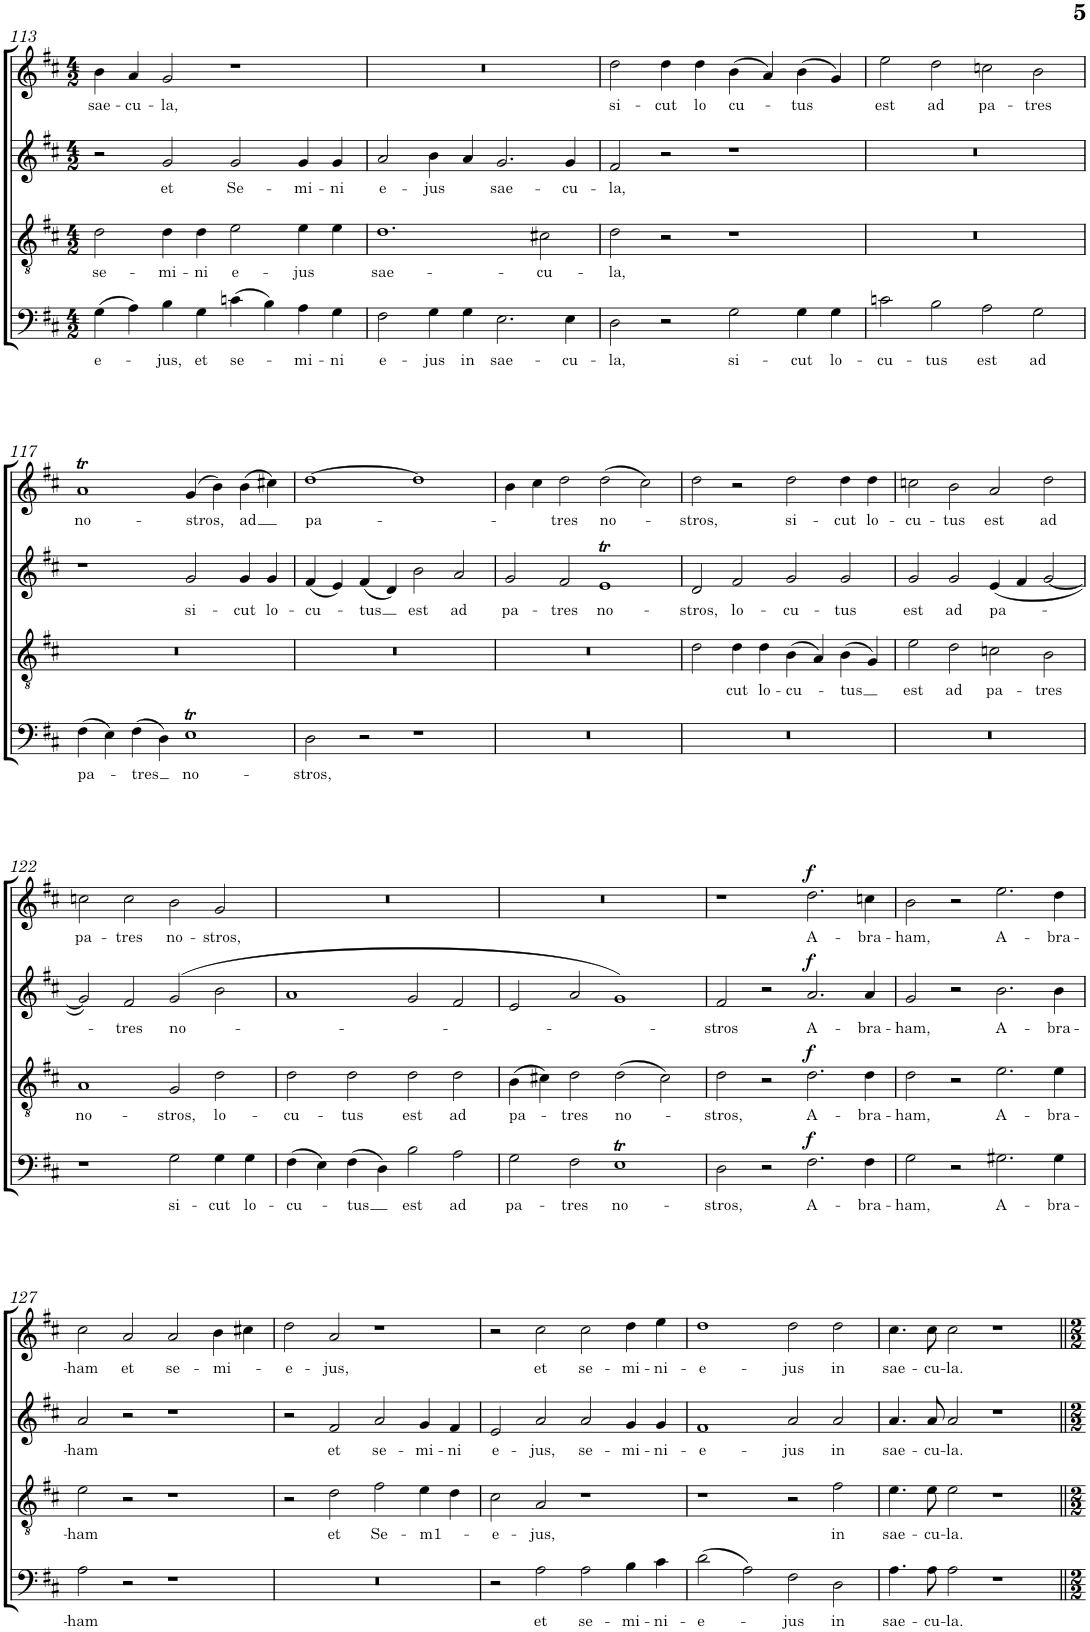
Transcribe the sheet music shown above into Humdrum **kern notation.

**kern	**text	**dynam	**kern	**text	**dynam	**kern	**text	**dynam	**kern	**text	**dynam
*part4	*part4	*part4	*part3	*part3	*part3	*part2	*part2	*part2	*part1	*part1	*part1
*staff4	*staff4	*staff4	*staff3	*staff3	*staff3	*staff2	*staff2	*staff2	*staff1	*staff1	*staff1
*I"Bass	*	*	*I"Tenor	*	*	*I"Alto	*	*	*I"Soprano	*	*
!!LO:PB:g=z
*clefF4	*	*	*clefGv2	*	*	*clefG2	*	*	*clefG2	*	*
*k[f#c#]	*	*	*k[f#c#]	*	*	*k[f#c#]	*	*	*k[f#c#]	*	*
*M4/2	*	*	*M4/2	*	*	*M4/2	*	*	*M4/2	*	*
=113	=113	=113	=113	=113	=113	=113	=113	=113	=113	=113	=113
!	!LO:LY:b	!	!	!LO:LY:b	!	!	!	!	!	!LO:LY:b	!
(4G\	-e-	.	2d\	se-	.	2r	.	.	4b\	sae-	.
!	!	!	!	!	!	!	!	!	!	!LO:LY:b	!
4A\)	.	.	.	.	.	.	.	.	4a/	-cu-	.
!	!LO:LY:b	!	!	!LO:LY:b	!	!	!LO:LY:b	!	!	!LO:LY:b	!
4B\	-jus,	.	4d\	-mi-	.	2g/	et	.	2g/	-la,	.
!	!LO:LY:b	!	!	!LO:LY:b	!	!	!	!	!	!	!
4G\	et	.	4d\	-ni	.	.	.	.	.	.	.
!	!LO:LY:b	!	!	!LO:LY:b	!	!	!LO:LY:b	!	!	!	!
(4cn\	se-	.	2e\	-e-	.	2g/	Se-	.	1r	.	.
4B\)	.	.	.	.	.	.	.	.	.	.	.
!	!LO:LY:b	!	!	!LO:LY:b	!	!	!LO:LY:b	!	!	!	!
4A\	-mi-	.	4e\	-jus	.	4g/	-mi-	.	.	.	.
!	!LO:LY:b	!	!	!	!	!	!LO:LY:b	!	!	!	!
4G\	-ni	.	4e\	.	.	4g/	-ni	.	.	.	.
=114	=114	=114	=114	=114	=114	=114	=114	=114	=114	=114	=114
!	!LO:LY:b	!	!	!LO:LY:b	!	!	!LO:LY:b	!	!	!	!
2F#\	-e-	.	1.d	sae-	.	2a/	e-	.	0r	.	.
!	!LO:LY:b	!	!	!	!	!	!LO:LY:b	!	!	!	!
4G\	-jus	.	.	.	.	4b\	-jus	.	.	.	.
!	!LO:LY:b	!	!	!	!	!	!	!	!	!	!
4G\	in	.	.	.	.	4a/	.	.	.	.	.
!	!LO:LY:b	!	!	!	!	!	!LO:LY:b	!	!	!	!
2.E\	sae-	.	.	.	.	2.g/	sae-	.	.	.	.
!	!	!	!	!LO:LY:b	!	!	!	!	!	!	!
.	.	.	2c#X\	-cu-	.	.	.	.	.	.	.
!	!LO:LY:b	!	!	!	!	!	!LO:LY:b	!	!	!	!
4E\	-cu-	.	.	.	.	4g/	-cu-	.	.	.	.
=115	=115	=115	=115	=115	=115	=115	=115	=115	=115	=115	=115
!	!LO:LY:b	!	!	!LO:LY:b	!	!	!LO:LY:b	!	!	!LO:LY:b	!
2D\	-la,	.	2d\	-la,	.	2f#/	-la,	.	2dd\	si-	.
!	!	!	!	!	!	!	!	!	!	!LO:LY:b	!
2r	.	.	2r	.	.	2r	.	.	4dd\	-cut	.
!	!	!	!	!	!	!	!	!	!	!LO:LY:b	!
.	.	.	.	.	.	.	.	.	4dd\	lo	.
!	!LO:LY:b	!	!	!	!	!	!	!	!	!LO:LY:b	!
2G\	si-	.	1r	.	.	1r	.	.	(4b\	cu-	.
.	.	.	.	.	.	.	.	.	4a/)	.	.
!	!LO:LY:b	!	!	!	!	!	!	!	!	!LO:LY:b	!
4G\	-cut	.	.	.	.	.	.	.	(4b\	-tus	.
!	!LO:LY:b	!	!	!	!	!	!	!	!	!	!
4G\	lo-	.	.	.	.	.	.	.	4g/)	.	.
=116	=116	=116	=116	=116	=116	=116	=116	=116	=116	=116	=116
!	!LO:LY:b	!	!	!	!	!	!	!	!	!LO:LY:b	!
2cn\	-cu-	.	0r	.	.	0r	.	.	2ee\	est	.
!	!LO:LY:b	!	!	!	!	!	!	!	!	!LO:LY:b	!
2B\	-tus	.	.	.	.	.	.	.	2dd\	ad	.
!	!LO:LY:b	!	!	!	!	!	!	!	!	!LO:LY:b	!
2A\	est	.	.	.	.	.	.	.	2ccn\	pa-	.
!	!LO:LY:b	!	!	!	!	!	!	!	!	!LO:LY:b	!
2G\	ad	.	.	.	.	.	.	.	2b\	-tres	.
!!LO:LB:g=z
=117	=117	=117	=117	=117	=117	=117	=117	=117	=117	=117	=117
!	!LO:LY:b	!	!	!	!	!	!	!	!	!LO:LY:b	!
(4F#\	pa-	.	0r	.	.	1r	.	.	1aT	no-	.
4E\)	.	.	.	.	.	.	.	.	.	.	.
!	!LO:LY:b	!	!	!	!	!	!	!	!	!	!
(4F#\	-tres	.	.	.	.	.	.	.	.	.	.
4D\)	.	.	.	.	.	.	.	.	.	.	.
!	!LO:LY:b	!	!	!	!	!	!LO:LY:b	!	!	!LO:LY:b	!
1ET	no-	.	.	.	.	2g/	si-	.	(4g/	-stros,	.
.	.	.	.	.	.	.	.	.	4b\)	.	.
!	!	!	!	!	!	!	!LO:LY:b	!	!	!LO:LY:b	!
.	.	.	.	.	.	4g/	cut	.	(4b\	ad	.
!	!	!	!	!	!	!	!LO:LY:b	!	!	!	!
.	.	.	.	.	.	4g/	lo-	.	4cc#X\)	.	.
=118	=118	=118	=118	=118	=118	=118	=118	=118	=118	=118	=118
!	!LO:LY:b	!	!	!	!	!	!LO:LY:b	!	!	!LO:LY:b	!
2D\	-stros,	.	0r	.	.	(4f#/	-cu-	.	[1dd	pa-	.
.	.	.	.	.	.	4e/)	.	.	.	.	.
!	!	!	!	!	!	!	!LO:LY:b	!	!	!	!
2r	.	.	.	.	.	(4f#/	-tus	.	.	.	.
.	.	.	.	.	.	4d/)	.	.	.	.	.
!	!	!	!	!	!	!	!LO:LY:b	!	!	!	!
1r	.	.	.	.	.	2b\	est	.	1dd]	.	.
!	!	!	!	!	!	!	!LO:LY:b	!	!	!	!
.	.	.	.	.	.	2a/	ad	.	.	.	.
=119	=119	=119	=119	=119	=119	=119	=119	=119	=119	=119	=119
!	!	!	!	!	!	!	!LO:LY:b	!	!	!	!
0r	.	.	0r	.	.	2g/	pa-	.	4b\	.	.
.	.	.	.	.	.	.	.	.	4cc#\	.	.
!	!	!	!	!	!	!	!LO:LY:b	!	!	!LO:LY:b	!
.	.	.	.	.	.	2f#/	-tres	.	2dd\	-tres	.
!	!	!	!	!	!	!	!LO:LY:b	!	!	!LO:LY:b	!
.	.	.	.	.	.	1eT	no-	.	(2dd\	no-	.
.	.	.	.	.	.	.	.	.	2cc#\)	.	.
=120	=120	=120	=120	=120	=120	=120	=120	=120	=120	=120	=120
!	!	!	!	!	!	!	!LO:LY:b	!	!	!LO:LY:b	!
0r	.	.	2d\	.	.	2d/	-stros,	.	2dd\	-stros,	.
!	!	!	!	!LO:LY:b	!	!	!LO:LY:b	!	!	!	!
.	.	.	4d\	cut	.	2f#/	lo-	.	2r	.	.
!	!	!	!	!LO:LY:b	!	!	!	!	!	!	!
.	.	.	4d\	lo-	.	.	.	.	.	.	.
!	!	!	!	!LO:LY:b	!	!	!LO:LY:b	!	!	!LO:LY:b	!
.	.	.	(4B\	-cu-	.	2g/	-cu-	.	2dd\	si-	.
.	.	.	4A/)	.	.	.	.	.	.	.	.
!	!	!	!	!LO:LY:b	!	!	!LO:LY:b	!	!	!LO:LY:b	!
.	.	.	(4B\	-tus	.	2g/	-tus	.	4dd\	cut	.
!	!	!	!	!	!	!	!	!	!	!LO:LY:b	!
.	.	.	4G/)	.	.	.	.	.	4dd\	lo-	.
=121	=121	=121	=121	=121	=121	=121	=121	=121	=121	=121	=121
!	!	!	!	!LO:LY:b	!	!	!LO:LY:b	!	!	!LO:LY:b	!
0r	.	.	2e\	est	.	2g/	est	.	2ccn\	-cu-	.
!	!	!	!	!LO:LY:b	!	!	!LO:LY:b	!	!	!LO:LY:b	!
.	.	.	2d\	ad	.	2g/	ad	.	2b\	-tus	.
!	!	!	!	!LO:LY:b	!	!	!LO:LY:b	!	!	!LO:LY:b	!
.	.	.	2cn\	pa-	.	(4e/	pa-	.	2a/	est	.
.	.	.	.	.	.	4f#/	.	.	.	.	.
!	!	!	!	!LO:LY:b	!	!	!	!	!	!LO:LY:b	!
.	.	.	2B\	-tres	.	[2g/	.	.	2dd\	ad	.
!!LO:LB:g=z
=122	=122	=122	=122	=122	=122	=122	=122	=122	=122	=122	=122
!	!	!	!	!LO:LY:b	!	!	!	!	!	!LO:LY:b	!
1r	.	.	1A	no-	.	2g/])	.	.	2ccn\	pa-	.
!	!	!	!	!	!	!	!LO:LY:b	!	!	!LO:LY:b	!
.	.	.	.	.	.	2f#/	-tres	.	2cc\	-tres	.
!	!LO:LY:b	!	!	!LO:LY:b	!	!	!LO:LY:b	!	!	!LO:LY:b	!
2G\	si-	.	2G/	-stros,	.	(2g/	no-	.	2b\	no-	.
!	!LO:LY:b	!	!	!LO:LY:b	!	!	!	!	!	!LO:LY:b	!
4G\	-cut	.	2d\	lo-	.	2b\	.	.	2g/	-stros,	.
!	!LO:LY:b	!	!	!	!	!	!	!	!	!	!
4G\	lo-	.	.	.	.	.	.	.	.	.	.
=123	=123	=123	=123	=123	=123	=123	=123	=123	=123	=123	=123
!	!LO:LY:b	!	!	!LO:LY:b	!	!	!	!	!	!	!
(4F#\	-cu-	.	2d\	-cu-	.	1a	.	.	0r	.	.
4E\)	.	.	.	.	.	.	.	.	.	.	.
!	!LO:LY:b	!	!	!LO:LY:b	!	!	!	!	!	!	!
(4F#\	-tus	.	2d\	-tus	.	.	.	.	.	.	.
4D\)	.	.	.	.	.	.	.	.	.	.	.
!	!LO:LY:b	!	!	!LO:LY:b	!	!	!	!	!	!	!
2B\	est	.	2d\	est	.	2g/	.	.	.	.	.
!	!LO:LY:b	!	!	!LO:LY:b	!	!	!	!	!	!	!
2A\	ad	.	2d\	ad	.	2f#/	.	.	.	.	.
=124	=124	=124	=124	=124	=124	=124	=124	=124	=124	=124	=124
!	!LO:LY:b	!	!	!LO:LY:b	!	!	!	!	!	!	!
2G\	pa-	.	(4B\	pa-	.	2e/	.	.	0r	.	.
.	.	.	4c#X\)	.	.	.	.	.	.	.	.
!	!LO:LY:b	!	!	!LO:LY:b	!	!	!	!	!	!	!
2F#\	-tres	.	2d\	-tres	.	2a/	.	.	.	.	.
!	!LO:LY:b	!	!	!LO:LY:b	!	!	!	!	!	!	!
1ET	no-	.	(2d\	no-	.	1g)	.	.	.	.	.
.	.	.	2c#\)	.	.	.	.	.	.	.	.
=125	=125	=125	=125	=125	=125	=125	=125	=125	=125	=125	=125
!	!LO:LY:b	!	!	!LO:LY:b	!	!	!LO:LY:b	!	!	!	!
2D\	-stros,	.	2d\	-stros,	.	2f#/	-stros	.	1r	.	.
2r	.	.	2r	.	.	2r	.	.	.	.	.
!	!LO:LY:b	!LO:DY:a	!	!LO:LY:b	!LO:DY:a	!	!LO:LY:b	!LO:DY:a	!	!LO:LY:b	!LO:DY:a
2.F#\	A-	f	2.d\	A-	f	2.a/	A-	f	2.dd\	A-	f
!	!LO:LY:b	!	!	!LO:LY:b	!	!	!LO:LY:b	!	!	!LO:LY:b	!
4F#\	-bra-	.	4d\	-bra-	.	4a/	-bra-	.	4ccn\	-bra-	.
=126	=126	=126	=126	=126	=126	=126	=126	=126	=126	=126	=126
!	!LO:LY:b	!	!	!LO:LY:b	!	!	!LO:LY:b	!	!	!LO:LY:b	!
2G\	-ham,	.	2d\	-ham,	.	2g/	-ham,	.	2b\	-ham,	.
2r	.	.	2r	.	.	2r	.	.	2r	.	.
!	!LO:LY:b	!	!	!LO:LY:b	!	!	!LO:LY:b	!	!	!LO:LY:b	!
2.G#X\	A-	.	2.e\	A-	.	2.b\	A-	.	2.ee\	A-	.
!	!LO:LY:b	!	!	!LO:LY:b	!	!	!LO:LY:b	!	!	!LO:LY:b	!
4G#\	-bra-	.	4e\	-bra-	.	4b\	-bra-	.	4dd\	-bra-	.
!!LO:LB:g=z
=127	=127	=127	=127	=127	=127	=127	=127	=127	=127	=127	=127
!	!LO:LY:b	!	!	!LO:LY:b	!	!	!LO:LY:b	!	!	!LO:LY:b	!
2A\	-ham	.	2e\	-ham	.	2a/	-ham	.	2cc#\	-ham	.
!	!	!	!	!	!	!	!	!	!	!LO:LY:b	!
2r	.	.	2r	.	.	2r	.	.	2a/	et	.
!	!	!	!	!	!	!	!	!	!	!LO:LY:b	!
1r	.	.	1r	.	.	1r	.	.	2a/	se-	.
!	!	!	!	!	!	!	!	!	!	!LO:LY:b	!
.	.	.	.	.	.	.	.	.	4b\	-mi-	.
.	.	.	.	.	.	.	.	.	4cc#X\	.	.
=128	=128	=128	=128	=128	=128	=128	=128	=128	=128	=128	=128
!	!	!	!	!	!	!	!	!	!	!LO:LY:b	!
0r	.	.	2r	.	.	2r	.	.	2dd\	-e-	.
!	!	!	!	!LO:LY:b	!	!	!LO:LY:b	!	!	!LO:LY:b	!
.	.	.	2d\	et	.	2f#/	et	.	2a/	-jus,	.
!	!	!	!	!LO:LY:b	!	!	!LO:LY:b	!	!	!	!
.	.	.	2f#\	Se-	.	2a/	se-	.	1r	.	.
!	!	!	!	!LO:LY:b	!	!	!LO:LY:b	!	!	!	!
.	.	.	4e\	-m1-	.	4g/	-mi-	.	.	.	.
!	!	!	!	!	!	!	!LO:LY:b	!	!	!	!
.	.	.	4d\	.	.	4f#/	-ni	.	.	.	.
=129	=129	=129	=129	=129	=129	=129	=129	=129	=129	=129	=129
!	!	!	!	!LO:LY:b	!	!	!LO:LY:b	!	!	!	!
2r	.	.	2c#\	-e-	.	2e/	e-	.	2r	.	.
!	!LO:LY:b	!	!	!LO:LY:b	!	!	!LO:LY:b	!	!	!LO:LY:b	!
2A\	et	.	2A/	-jus,	.	2a/	-jus,	.	2cc#\	et	.
!	!LO:LY:b	!	!	!	!	!	!LO:LY:b	!	!	!LO:LY:b	!
2A\	se-	.	1r	.	.	2a/	-se-	.	2cc#\	se-	.
!	!LO:LY:b	!	!	!	!	!	!LO:LY:b	!	!	!LO:LY:b	!
4B\	-mi-	.	.	.	.	4g/	-mi-	.	4dd\	-mi-	.
!	!LO:LY:b	!	!	!	!	!	!LO:LY:b	!	!	!LO:LY:b	!
4c#\	-ni-	.	.	.	.	4g/	-ni-	.	4ee\	-ni-	.
=130	=130	=130	=130	=130	=130	=130	=130	=130	=130	=130	=130
!	!LO:LY:b	!	!	!	!	!	!LO:LY:b	!	!	!LO:LY:b	!
(2d\	-e-	.	1r	.	.	1f#	-e-	.	1dd	-e-	.
2A\)	.	.	.	.	.	.	.	.	.	.	.
!	!LO:LY:b	!	!	!	!	!	!LO:LY:b	!	!	!LO:LY:b	!
2F#\	-jus	.	2r	.	.	2a/	-jus	.	2dd\	-jus	.
!	!LO:LY:b	!	!	!LO:LY:b	!	!	!LO:LY:b	!	!	!LO:LY:b	!
2D\	in	.	2f#\	in	.	2a/	in	.	2dd\	in	.
=131	=131	=131	=131	=131	=131	=131	=131	=131	=131	=131	=131
!	!LO:LY:b	!	!	!LO:LY:b	!	!	!LO:LY:b	!	!	!LO:LY:b	!
4.A\	sae-	.	4.e\	sae-	.	4.a/	sae-	.	4.cc#\	sae-	.
!	!LO:LY:b	!	!	!LO:LY:b	!	!	!LO:LY:b	!	!	!LO:LY:b	!
8A\	-cu-	.	8e\	-cu-	.	8a/	-cu-	.	8cc#\	-cu-	.
!	!LO:LY:b	!	!	!LO:LY:b	!	!	!LO:LY:b	!	!	!LO:LY:b	!
2A\	-la.	.	2e\	-la.	.	2a/	-la.	.	2cc#\	-la.	.
1r	.	.	1r	.	.	1r	.	.	1r	.	.
=||	=||	=||	=||	=||	=||	=||	=||	=||	=||	=||	=||
*-	*-	*-	*-	*-	*-	*-	*-	*-	*-	*-	*-
